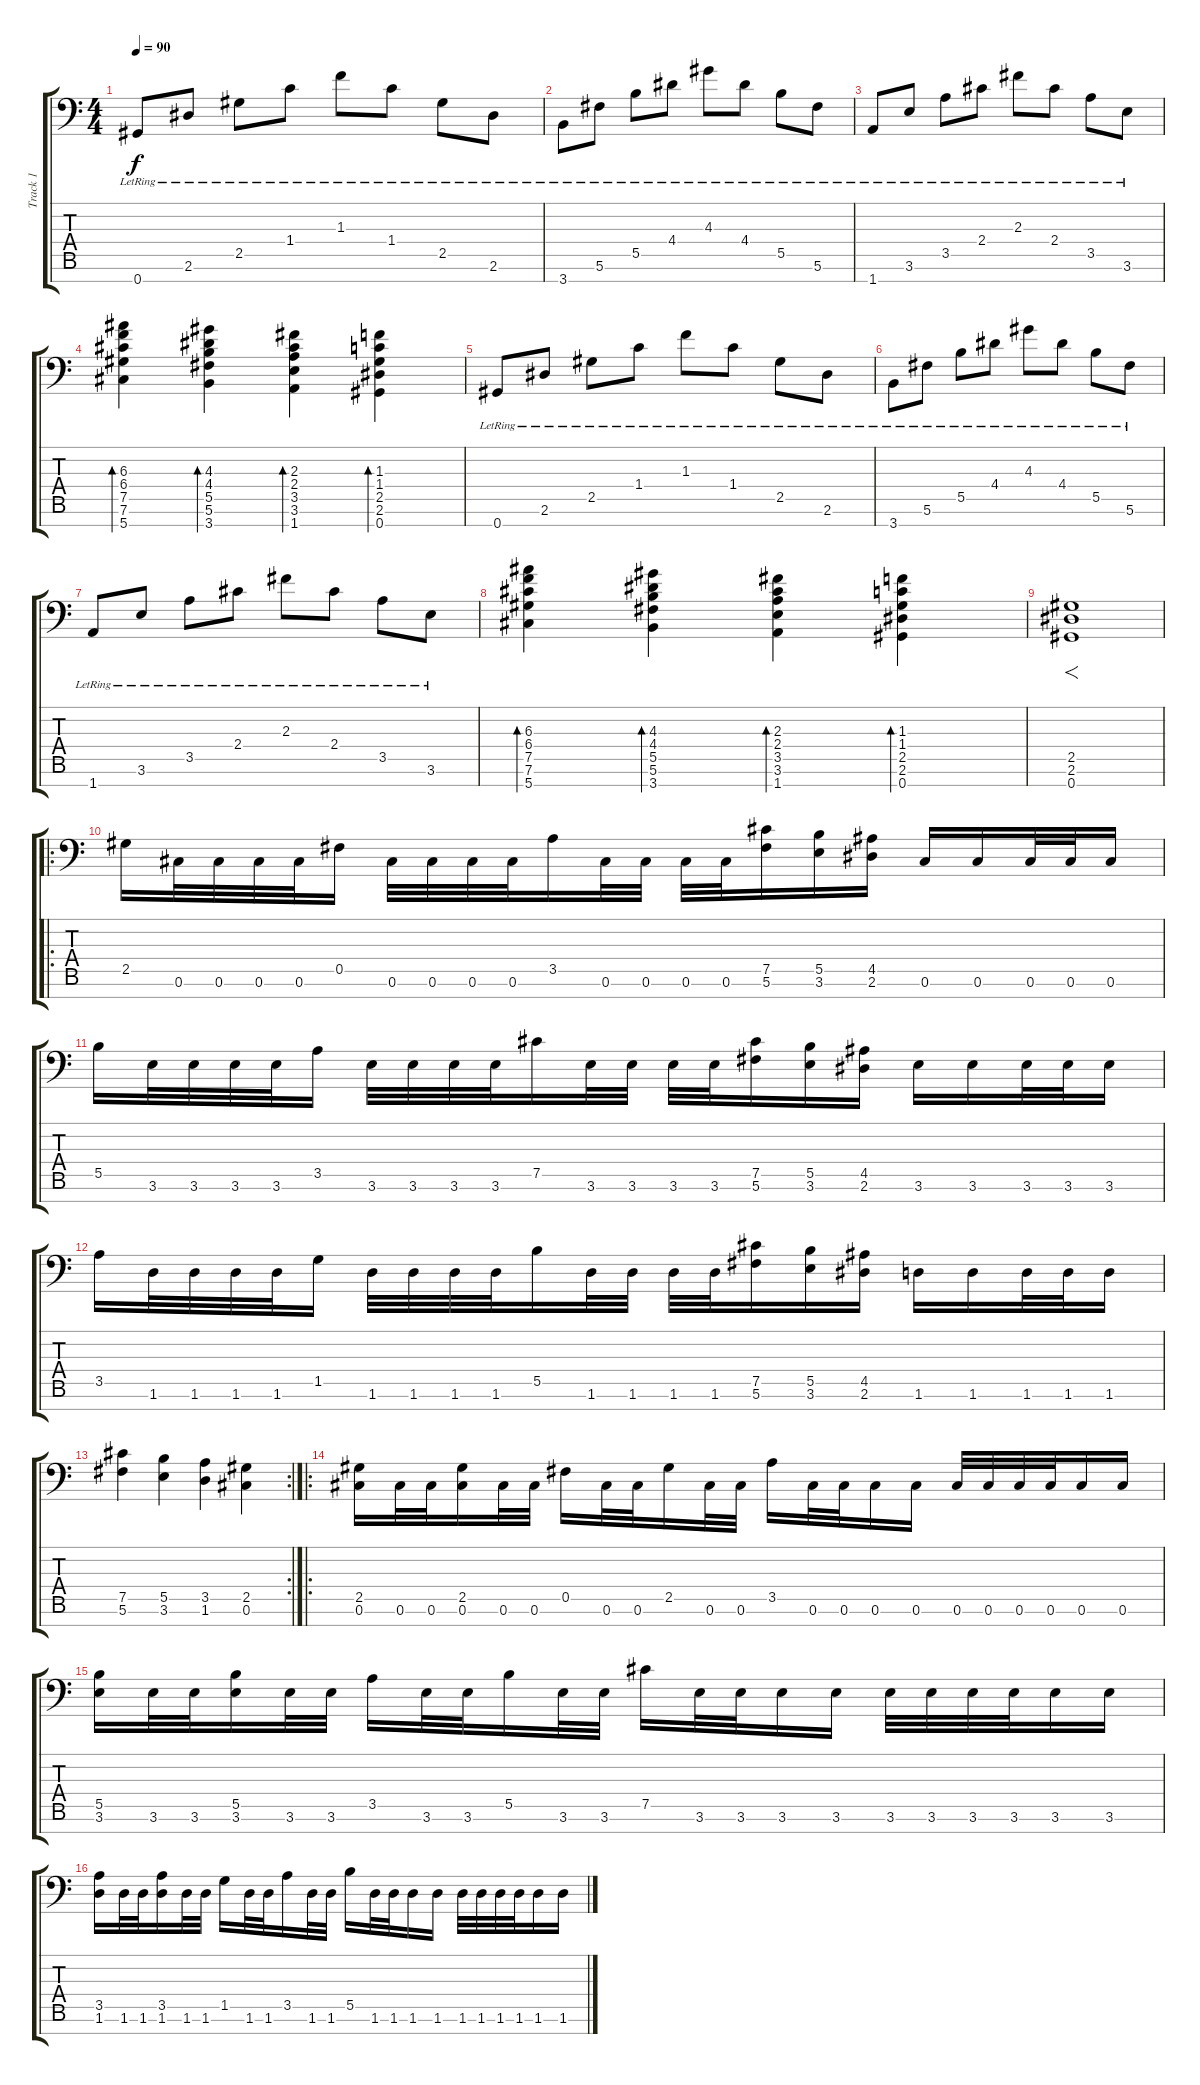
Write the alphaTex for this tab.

\track ("Track 1" "Track 1") {instrument acousticguitarsteel}
\staff {score tabs}
\tuning (Db4 Ab3 E3 B2 Gb2 Db2 Ab1) {hide}
\ts (4 4)
\tempo 90
\clef f4
\ks c
0.7{lr}.8{dy f instrument acousticguitarsteel} 2.6{lr}.8 2.5{lr}.8 1.4{lr}.8 1.3{lr}.8 1.4{lr}.8 2.5{lr}.8 2.6{lr}.8 |
3.7{lr}.8 5.6{lr}.8 5.5{lr}.8 4.4{lr}.8 4.3{lr}.8 4.4{lr}.8 5.5{lr}.8 5.6{lr}.8 |
1.7{lr}.8 3.6{lr}.8 3.5{lr}.8 2.4{lr}.8 2.3{lr}.8 2.4{lr}.8 3.5{lr}.8 3.6{lr}.8 |
(6.3 6.4 7.5 7.6 5.7).4{bd 240} (4.3 4.4 5.5 5.6 3.7).4{bd 240} (2.3 2.4 3.5 3.6 1.7).4{bd 240} (1.3 1.4 2.5 2.6 0.7).4{bd 240} |
0.7{lr}.8 2.6{lr}.8 2.5{lr}.8 1.4{lr}.8 1.3{lr}.8 1.4{lr}.8 2.5{lr}.8 2.6{lr}.8 |
3.7{lr}.8 5.6{lr}.8 5.5{lr}.8 4.4{lr}.8 4.3{lr}.8 4.4{lr}.8 5.5{lr}.8 5.6{lr}.8 |
1.7{lr}.8 3.6{lr}.8 3.5{lr}.8 2.4{lr}.8 2.3{lr}.8 2.4{lr}.8 3.5{lr}.8 3.6{lr}.8 |
(6.3 6.4 7.5 7.6 5.7).4{bd 240} (4.3 4.4 5.5 5.6 3.7).4{bd 240} (2.3 2.4 3.5 3.6 1.7).4{bd 240} (1.3 1.4 2.5 2.6 0.7).4{bd 240} |
(2.5 2.6 0.7).1{f instrument distortionguitar} |
\ro
2.5.16 0.6.32 0.6.32 0.6.32 0.6.32 0.5.16 0.6.32 0.6.32 0.6.32 0.6.32 3.5.16 0.6.32 0.6.32 0.6.32 0.6.32 (7.5 5.6).16 (5.5 3.6).16 (4.5 2.6).16 0.6.16 0.6.16 0.6.32 0.6.32 0.6.16 |
5.5.16 3.6.32 3.6.32 3.6.32 3.6.32 3.5.16 3.6.32 3.6.32 3.6.32 3.6.32 7.5.16 3.6.32 3.6.32 3.6.32 3.6.32 (7.5 5.6).16 (5.5 3.6).16 (4.5 2.6).16 3.6.16 3.6.16 3.6.32 3.6.32 3.6.16 |
3.5.16 1.6.32 1.6.32 1.6.32 1.6.32 1.5.16 1.6.32 1.6.32 1.6.32 1.6.32 5.5.16 1.6.32 1.6.32 1.6.32 1.6.32 (7.5 5.6).16 (5.5 3.6).16 (4.5 2.6).16 1.6.16 1.6.16 1.6.32 1.6.32 1.6.16 |
\rc 2
(7.5 5.6).4 (5.5 3.6).4 (3.5 1.6).4 (2.5 0.6).4 |
\ro
(2.5 0.6).16 0.6.32 0.6.32 (2.5 0.6).16 0.6.32 0.6.32 0.5.16 0.6.32 0.6.32 2.5.16 0.6.32 0.6.32 3.5.16 0.6.32 0.6.32 0.6.16 0.6.16 0.6.32 0.6.32 0.6.32 0.6.32 0.6.16 0.6.16 |
(5.5 3.6).16 3.6.32 3.6.32 (5.5 3.6).16 3.6.32 3.6.32 3.5.16 3.6.32 3.6.32 5.5.16 3.6.32 3.6.32 7.5.16 3.6.32 3.6.32 3.6.16 3.6.16 3.6.32 3.6.32 3.6.32 3.6.32 3.6.16 3.6.16 |
(3.5 1.6).16 1.6.32 1.6.32 (3.5 1.6).16 1.6.32 1.6.32 1.5.16 1.6.32 1.6.32 3.5.16 1.6.32 1.6.32 5.5.16 1.6.32 1.6.32 1.6.16 1.6.16 1.6.32 1.6.32 1.6.32 1.6.32 1.6.16 1.6.16
